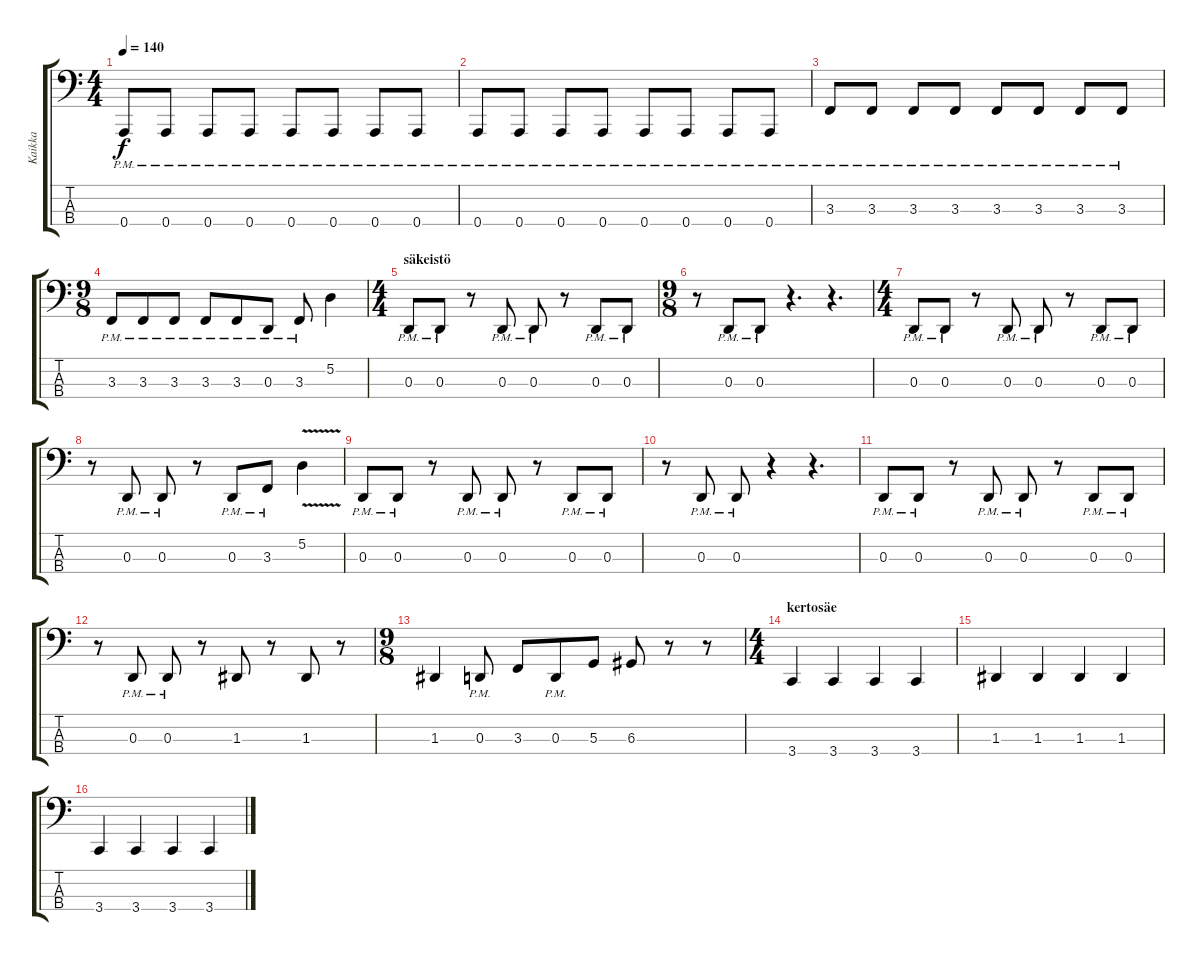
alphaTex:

\track ("Kaikka" "Kaikka") {instrument electricbasspick}
\staff {score tabs}
\tuning (D2 A1 D1 A0) {hide}
\ts (4 4)
\tempo 140
\clef f4
\ks c
0.4{pm}.8{dy f} 0.4{pm}.8 0.4{pm}.8 0.4{pm}.8 0.4{pm}.8 0.4{pm}.8 0.4{pm}.8 0.4{pm}.8 |
0.4{pm}.8 0.4{pm}.8 0.4{pm}.8 0.4{pm}.8 0.4{pm}.8 0.4{pm}.8 0.4{pm}.8 0.4{pm}.8 |
3.3{pm}.8 3.3{pm}.8 3.3{pm}.8 3.3{pm}.8 3.3{pm}.8 3.3{pm}.8 3.3{pm}.8 3.3{pm}.8 |
\ts (9 8)
3.3{pm}.8 3.3{pm}.8 3.3{pm}.8 3.3{pm}.8 3.3{pm}.8 0.3{pm}.8 3.3{pm}.8 5.2.4 |
\ts (4 4)
\section ("" "säkeistö")
0.3{pm}.8 0.3{pm}.8 r.8 0.3{pm}.8 0.3{pm}.8 r.8 0.3{pm}.8 0.3{pm}.8 |
\ts (9 8)
r.8 0.3{pm}.8 0.3{pm}.8 r.4{d} r.4{d} |
\ts (4 4)
0.3{pm}.8 0.3{pm}.8 r.8 0.3{pm}.8 0.3{pm}.8 r.8 0.3{pm}.8 0.3{pm}.8 |
r.8 0.3{pm}.8 0.3{pm}.8 r.8 0.3{pm}.8 3.3{pm}.8 5.2{v}.4 |
0.3{pm}.8 0.3{pm}.8 r.8 0.3{pm}.8 0.3{pm}.8 r.8 0.3{pm}.8 0.3{pm}.8 |
r.8 0.3{pm}.8 0.3{pm}.8 r.4 r.4{d} |
0.3{pm}.8 0.3{pm}.8 r.8 0.3{pm}.8 0.3{pm}.8 r.8 0.3{pm}.8 0.3{pm}.8 |
r.8 0.3{pm}.8 0.3{pm}.8 r.8 1.3.8 r.8 1.3.8 r.8 |
\ts (9 8)
1.3.4 0.3{pm}.8 3.3.8 0.3{pm}.8 5.3.8 6.3.8 r.8 r.8 |
\ts (4 4)
\section ("" "kertosäe")
3.4.4 3.4.4 3.4.4 3.4.4 |
1.3.4 1.3.4 1.3.4 1.3.4 |
3.4.4 3.4.4 3.4.4 3.4.4
